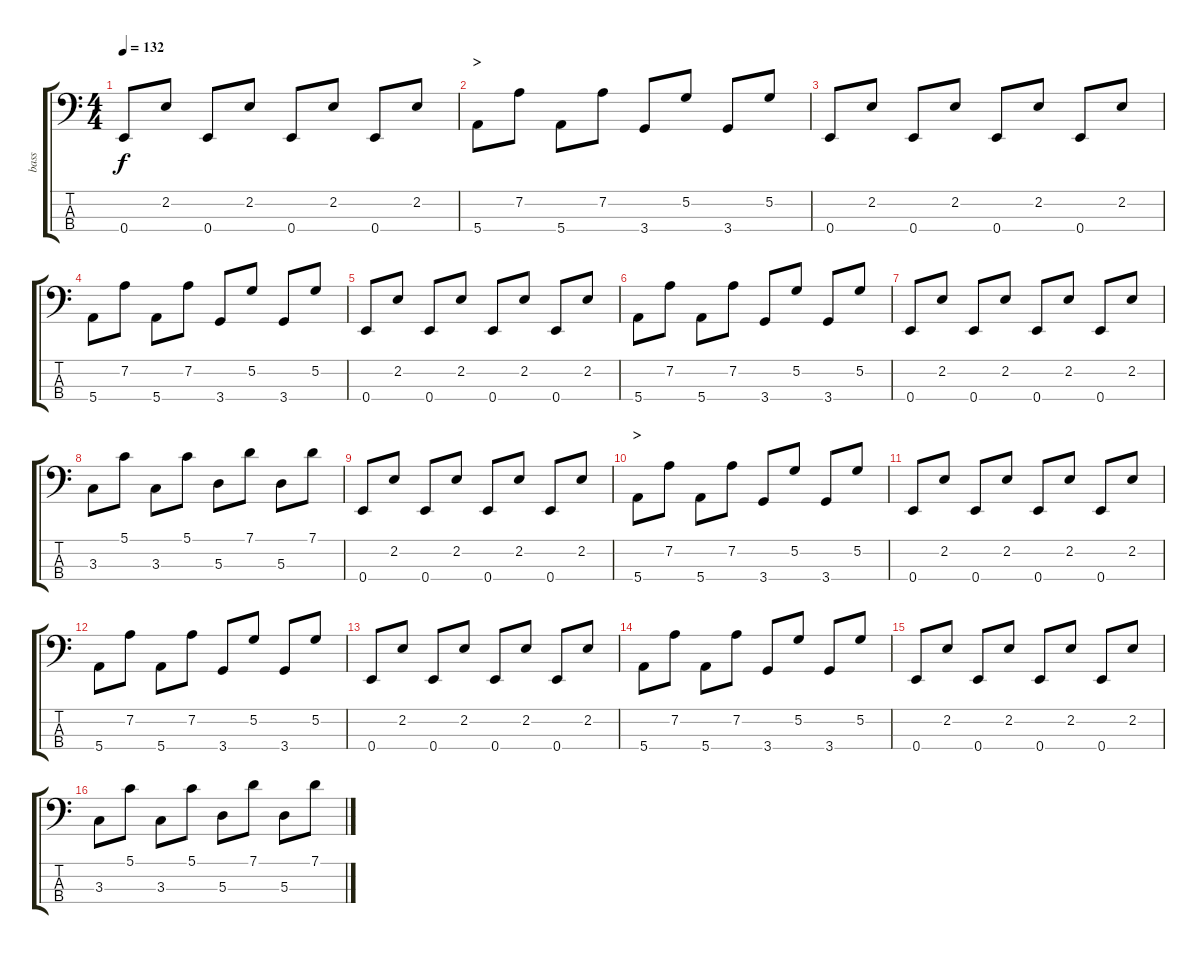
\track ("bass" "bass") {instrument acousticbass}
\staff {score tabs}
\tuning (G2 D2 A1 E1) {hide}
\ts (4 4)
\tempo 132
\clef f4
\ks c
0.4.8{dy f} 2.2.8 0.4.8 2.2.8 0.4.8 2.2.8 0.4.8 2.2.8 |
\section ("" ">")
5.4.8 7.2.8 5.4.8 7.2.8 3.4.8 5.2.8 3.4.8 5.2.8 |
0.4.8 2.2.8 0.4.8 2.2.8 0.4.8 2.2.8 0.4.8 2.2.8 |
5.4.8 7.2.8 5.4.8 7.2.8 3.4.8 5.2.8 3.4.8 5.2.8 |
0.4.8 2.2.8 0.4.8 2.2.8 0.4.8 2.2.8 0.4.8 2.2.8 |
5.4.8 7.2.8 5.4.8 7.2.8 3.4.8 5.2.8 3.4.8 5.2.8 |
0.4.8 2.2.8 0.4.8 2.2.8 0.4.8 2.2.8 0.4.8 2.2.8 |
3.3.8 5.1.8 3.3.8 5.1.8 5.3.8 7.1.8 5.3.8 7.1.8 |
0.4.8 2.2.8 0.4.8 2.2.8 0.4.8 2.2.8 0.4.8 2.2.8 |
\section ("" ">")
5.4.8 7.2.8 5.4.8 7.2.8 3.4.8 5.2.8 3.4.8 5.2.8 |
0.4.8 2.2.8 0.4.8 2.2.8 0.4.8 2.2.8 0.4.8 2.2.8 |
5.4.8 7.2.8 5.4.8 7.2.8 3.4.8 5.2.8 3.4.8 5.2.8 |
0.4.8 2.2.8 0.4.8 2.2.8 0.4.8 2.2.8 0.4.8 2.2.8 |
5.4.8 7.2.8 5.4.8 7.2.8 3.4.8 5.2.8 3.4.8 5.2.8 |
0.4.8 2.2.8 0.4.8 2.2.8 0.4.8 2.2.8 0.4.8 2.2.8 |
3.3.8 5.1.8 3.3.8 5.1.8 5.3.8 7.1.8 5.3.8 7.1.8
